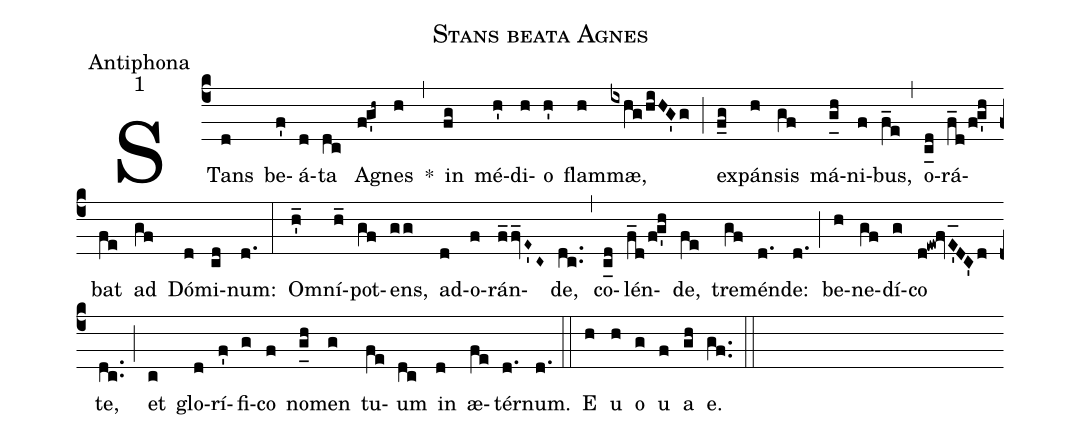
name:Stans beata Agnes;
office-part:Antiphona;
mode:1;
%%
(c4) STans(d) be(f')á(d)ta(dc) A(fg'h~)gnes(h) *(,) in(fg) mé(h')di(h)o(h') flam(h)mæ,(ixhg/hiHG'g) (;) ex(f_g)pán(h)sis(gf) má(g_[uh:l]h)ni(f)bus,(f_e) (,) o(c_[ll:1]d)rá(f_d/fg'h)bat(fe) ad(gf) Dó(d)mi(cd)num:(d.) (:) O(h'_)mní(h_)pot(gf)ens,(gg) ad(d)o(f)rán(f_2fv_E~'C~)de,(dc..) (,) co(c_[ll:1]d)lén(f_d/fg'h)de,(fe) tre(gf)mén(d.)de:(d.) (;) be(h)ne(gf)dí(g)co(d!ew!fvE'_[oh:h]DC'd) te,(dc..) (;) et(c) glo(d)rí(f')fi(g)co(f) no(g_[uh:l]h)men(g) tu(fe)um(dc) in(d) æ(fe)tér(d.)num.(d.) (::) <eu>E(h) u(h) o(g) u(f) a(gh) e.</eu>(gf..) (::)
